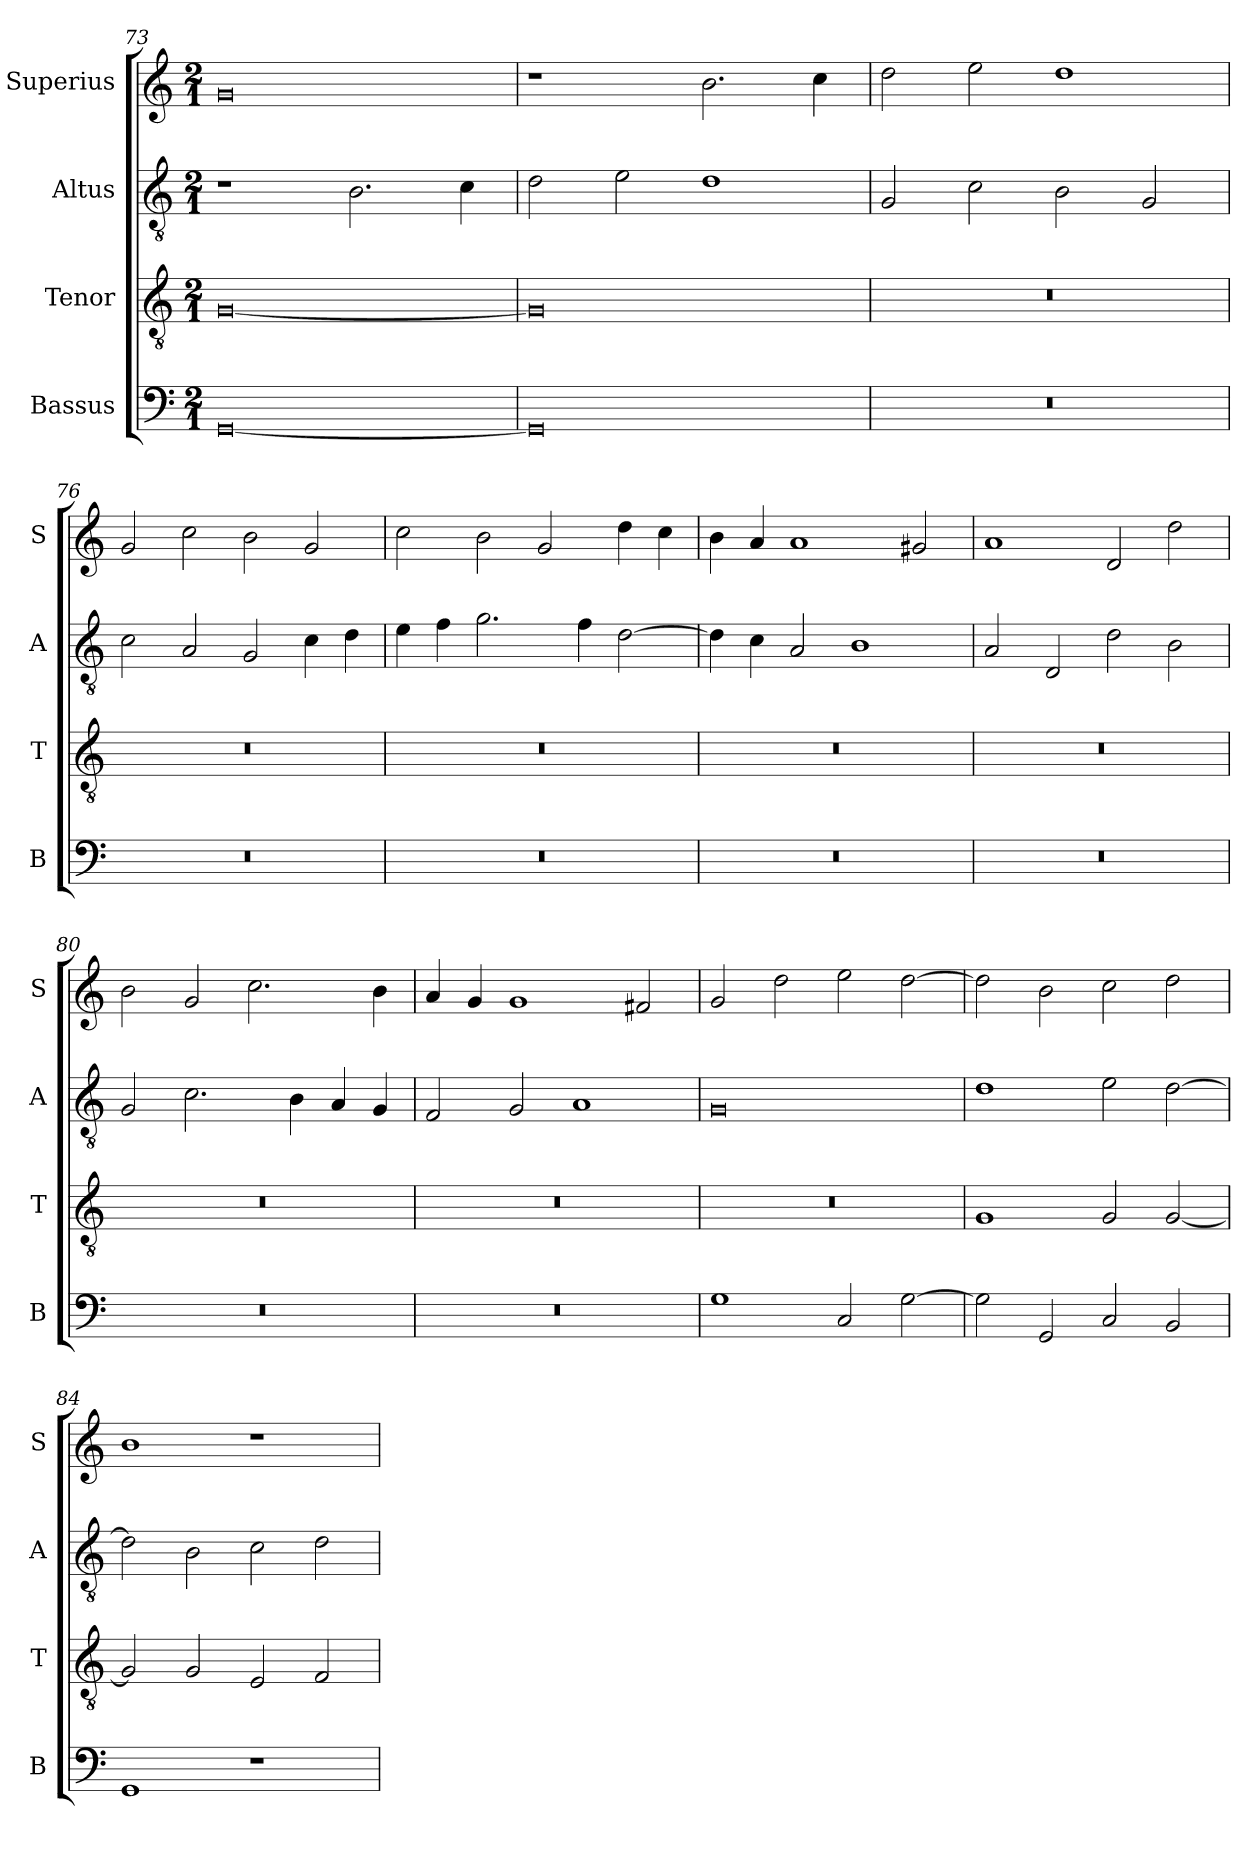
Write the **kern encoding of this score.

**kern	**kern	**kern	**kern
*part4	*part3	*part2	*part1
*staff4	*staff3	*staff2	*staff1
*I"Bassus	*I"Tenor	*I"Altus	*I"Superius
*I'B	*I'T	*I'A	*I'S
*clefF4	*clefGv2	*clefGv2	*clefG2
*k[]	*k[]	*k[]	*k[]
*M2/1	*M2/1	*M2/1	*M2/1
=73	=73	=73	=73
[0GG	[0G	1r	0g
.	.	2.B\	.
.	.	4c\	.
=74	=74	=74	=74
0GG]	0G]	2d\	1r
.	.	2e\	.
.	.	1d	2.b\
.	.	.	4cc\
=75	=75	=75	=75
0r	0r	2G/	2dd\
.	.	2c\	2ee\
.	.	2B\	1dd
.	.	2G/	.
=76	=76	=76	=76
0r	0r	2c\	2g/
.	.	2A/	2cc\
.	.	2G/	2b\
.	.	4c\	2g/
.	.	4d\	.
=77	=77	=77	=77
0r	0r	4e\	2cc\
.	.	4f\	.
.	.	2.g\	2b\
.	.	.	2g/
.	.	4f\	.
.	.	[2d\	4dd\
.	.	.	4cc\
=78	=78	=78	=78
0r	0r	4d\]	4b\
.	.	4c\	4a/
.	.	2A/	1a
.	.	1B	.
.	.	.	2g#X/
=79	=79	=79	=79
0r	0r	2A/	1a
.	.	2D/	.
.	.	2d\	2d/
.	.	2B\	2dd\
=80	=80	=80	=80
0r	0r	2G/	2b\
.	.	2.c\	2g/
.	.	.	2.cc\
.	.	4B\	.
.	.	4A/	.
.	.	4G/	4b\
=81	=81	=81	=81
0r	0r	2F/	4a/
.	.	.	4g/
.	.	2G/	1g
.	.	1A	.
.	.	.	2f#X/
=82	=82	=82	=82
1G	0r	0G	2g/
.	.	.	2dd\
2C/	.	.	2ee\
[2G\	.	.	[2dd\
=83	=83	=83	=83
2G\]	1G	1d	2dd\]
2GG/	.	.	2b\
2C/	2G/	2e\	2cc\
2BB/	[2G/	[2d\	2dd\
=84	=84	=84	=84
1GG	2G/]	2d\]	1b
.	2G/	2B\	.
1r	2E/	2c\	1r
.	2F/	2d\	.
=	=	=	=
*-	*-	*-	*-
